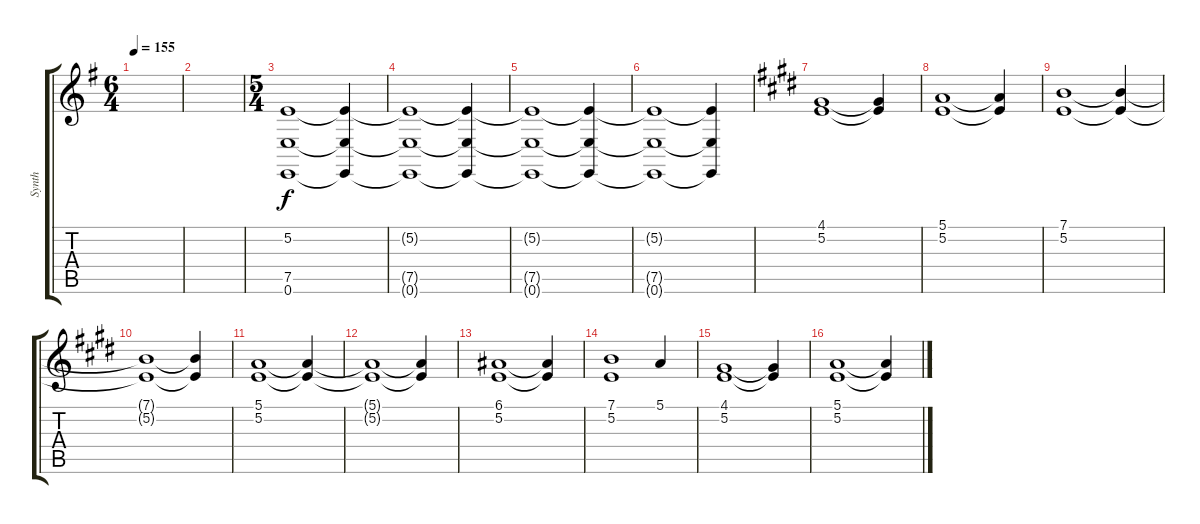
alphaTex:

\track ("Synth" "Synth") {instrument synthvoice}
\staff {score tabs}
\tuning (E4 B3 G3 D3 A2 E2) {hide}
\ts (6 4)
\tempo 155
\clef g2
\ks g
|
|
\ts (5 4)
(5.2 7.5 0.6).1 (5.2{t} 7.5{t} 0.6{t}).4 |
(5.2{t} 7.5{t} 0.6{t}).1 (5.2{t} 7.5{t} 0.6{t}).4 |
(5.2{t} 7.5{t} 0.6{t}).1 (5.2{t} 7.5{t} 0.6{t}).4 |
(5.2{t} 7.5{t} 0.6{t}).1 (5.2{t} 7.5{t} 0.6{t}).4 |
\ks e
(4.1 5.2).1 (4.1{t} 5.2{t}).4 |
(5.1 5.2).1 (5.1{t} 5.2{t}).4 |
(7.1 5.2).1 (7.1{t} 5.2{t}).4 |
(7.1{t} 5.2{t}).1 (7.1{t} 5.2{t}).4 |
(5.1 5.2).1 (5.1{t} 5.2{t}).4 |
(5.1{t} 5.2{t}).1 (5.1{t} 5.2{t}).4 |
(6.1 5.2).1 (6.1{t} 5.2{t}).4 |
(7.1 5.2).1 5.1.4 |
(4.1 5.2).1 (4.1{t} 5.2{t}).4 |
(5.1 5.2).1 (5.1{t} 5.2{t}).4
